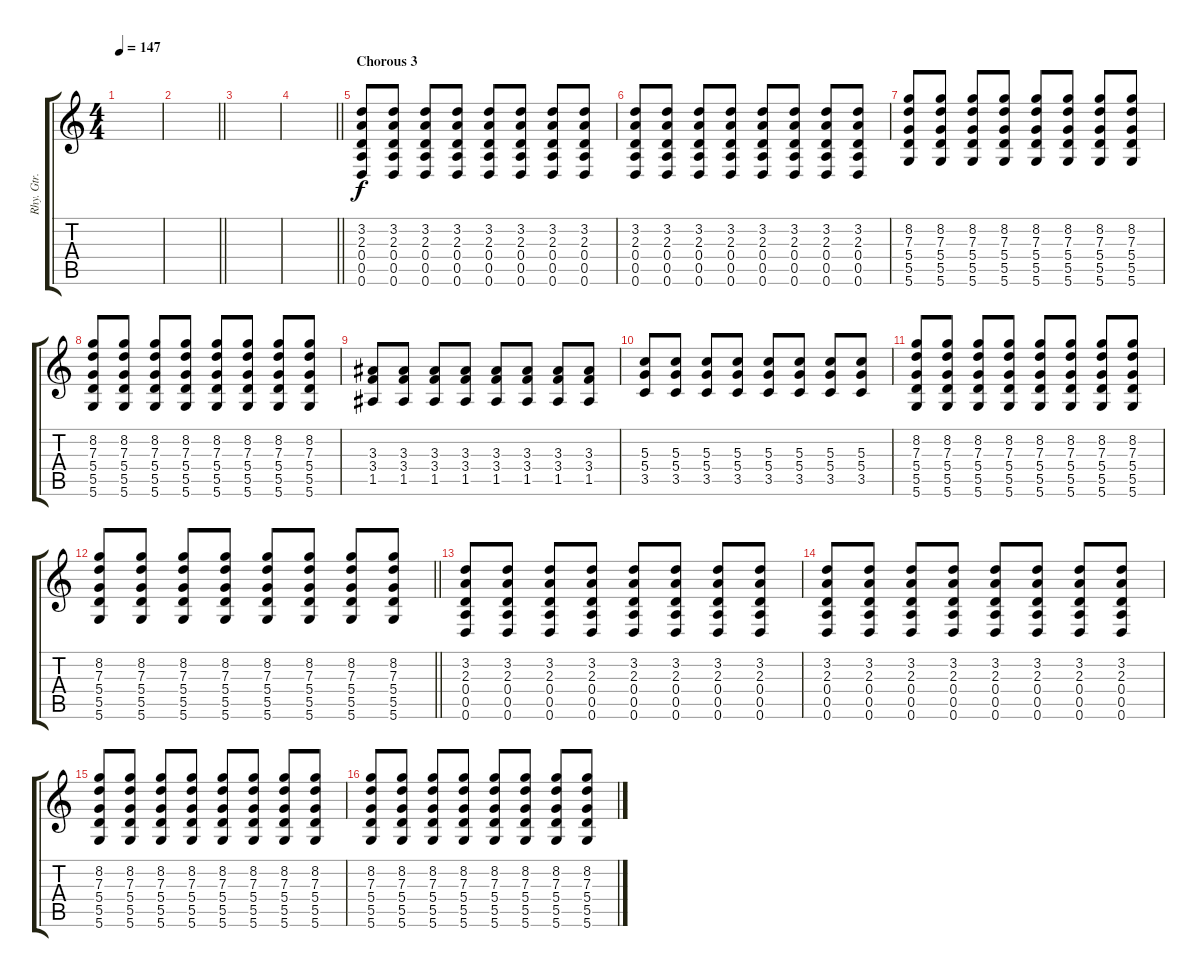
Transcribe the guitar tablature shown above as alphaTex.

\track ("Rhy. Gtr. 2" "Rhy. Gtr. ") {instrument distortionguitar}
\staff {score tabs}
\tuning (E4 B3 G3 D3 A2 D2) {hide}
\ts (4 4)
\tempo 147
\clef g2
\ks c
|
\barLineRight lightlight
|
|
\barLineRight lightlight
|
\section ("" "Chorous 3")
(3.2 2.3 0.4 0.5 0.6).8{volume 4} (3.2 2.3 0.4 0.5 0.6).8 (3.2 2.3 0.4 0.5 0.6).8 (3.2 2.3 0.4 0.5 0.6).8 (3.2 2.3 0.4 0.5 0.6).8 (3.2 2.3 0.4 0.5 0.6).8 (3.2 2.3 0.4 0.5 0.6).8 (3.2 2.3 0.4 0.5 0.6).8 |
(3.2 2.3 0.4 0.5 0.6).8 (3.2 2.3 0.4 0.5 0.6).8 (3.2 2.3 0.4 0.5 0.6).8 (3.2 2.3 0.4 0.5 0.6).8 (3.2 2.3 0.4 0.5 0.6).8 (3.2 2.3 0.4 0.5 0.6).8 (3.2 2.3 0.4 0.5 0.6).8 (3.2 2.3 0.4 0.5 0.6).8 |
(8.2 7.3 5.4 5.5 5.6).8 (8.2 7.3 5.4 5.5 5.6).8 (8.2 7.3 5.4 5.5 5.6).8 (8.2 7.3 5.4 5.5 5.6).8 (8.2 7.3 5.4 5.5 5.6).8 (8.2 7.3 5.4 5.5 5.6).8 (8.2 7.3 5.4 5.5 5.6).8 (8.2 7.3 5.4 5.5 5.6).8 |
(8.2 7.3 5.4 5.5 5.6).8 (8.2 7.3 5.4 5.5 5.6).8 (8.2 7.3 5.4 5.5 5.6).8{txt ""} (8.2 7.3 5.4 5.5 5.6).8 (8.2 7.3 5.4 5.5 5.6).8 (8.2 7.3 5.4 5.5 5.6).8 (8.2 7.3 5.4 5.5 5.6).8 (8.2 7.3 5.4 5.5 5.6).8 |
(3.3 3.4 1.5).8 (3.3 3.4 1.5).8 (3.3 3.4 1.5).8 (3.3 3.4 1.5).8 (3.3 3.4 1.5).8 (3.3 3.4 1.5).8 (3.3 3.4 1.5).8 (3.3 3.4 1.5).8 |
(5.3 5.4 3.5).8 (5.3 5.4 3.5).8 (5.3 5.4 3.5).8 (5.3 5.4 3.5).8 (5.3 5.4 3.5).8 (5.3 5.4 3.5).8 (5.3 5.4 3.5).8 (5.3 5.4 3.5).8 |
(8.2 7.3 5.4 5.5 5.6).8 (8.2 7.3 5.4 5.5 5.6).8 (8.2 7.3 5.4 5.5 5.6).8 (8.2 7.3 5.4 5.5 5.6).8 (8.2 7.3 5.4 5.5 5.6).8 (8.2 7.3 5.4 5.5 5.6).8 (8.2 7.3 5.4 5.5 5.6).8 (8.2 7.3 5.4 5.5 5.6).8 |
\barLineRight lightlight
(8.2 7.3 5.4 5.5 5.6).8 (8.2 7.3 5.4 5.5 5.6).8 (8.2 7.3 5.4 5.5 5.6).8 (8.2 7.3 5.4 5.5 5.6).8 (8.2 7.3 5.4 5.5 5.6).8 (8.2 7.3 5.4 5.5 5.6).8 (8.2 7.3 5.4 5.5 5.6).8 (8.2 7.3 5.4 5.5 5.6).8 |
\section ("" "")
(3.2 2.3 0.4 0.5 0.6).8 (3.2 2.3 0.4 0.5 0.6).8 (3.2 2.3 0.4 0.5 0.6).8 (3.2 2.3 0.4 0.5 0.6).8 (3.2 2.3 0.4 0.5 0.6).8 (3.2 2.3 0.4 0.5 0.6).8 (3.2 2.3 0.4 0.5 0.6).8 (3.2 2.3 0.4 0.5 0.6).8 |
(3.2 2.3 0.4 0.5 0.6).8 (3.2 2.3 0.4 0.5 0.6).8 (3.2 2.3 0.4 0.5 0.6).8 (3.2 2.3 0.4 0.5 0.6).8 (3.2 2.3 0.4 0.5 0.6).8 (3.2 2.3 0.4 0.5 0.6).8 (3.2 2.3 0.4 0.5 0.6).8 (3.2 2.3 0.4 0.5 0.6).8 |
(8.2 7.3 5.4 5.5 5.6).8 (8.2 7.3 5.4 5.5 5.6).8 (8.2 7.3 5.4 5.5 5.6).8 (8.2 7.3 5.4 5.5 5.6).8 (8.2 7.3 5.4 5.5 5.6).8 (8.2 7.3 5.4 5.5 5.6).8 (8.2 7.3 5.4 5.5 5.6).8 (8.2 7.3 5.4 5.5 5.6).8 |
(8.2 7.3 5.4 5.5 5.6).8 (8.2 7.3 5.4 5.5 5.6).8 (8.2 7.3 5.4 5.5 5.6).8 (8.2 7.3 5.4 5.5 5.6).8 (8.2 7.3 5.4 5.5 5.6).8 (8.2 7.3 5.4 5.5 5.6).8 (8.2 7.3 5.4 5.5 5.6).8 (8.2 7.3 5.4 5.5 5.6).8
